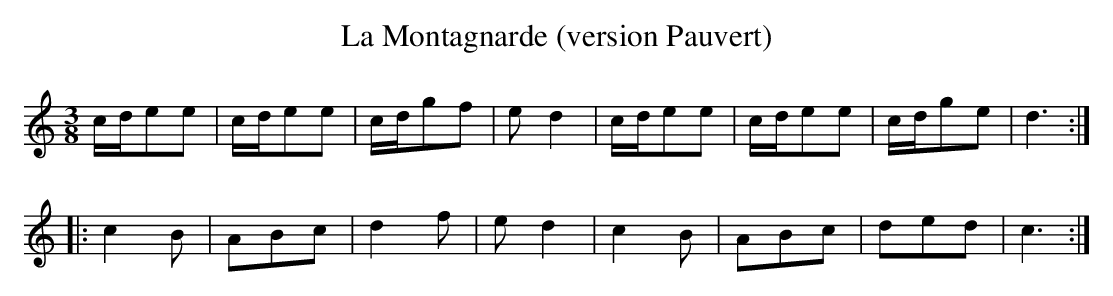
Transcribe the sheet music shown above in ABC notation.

X:1
T:La Montagnarde (version Pauvert)
M:3/8
L:1/8
K:C
c/d/ee|c/d/ee|c/d/gf|ed2|\
c/d/ee|c/d/ee|c/d/ge|d3:|
|:c2B|ABc|d2f|ed2|\
c2B|ABc|ded|c3:|
